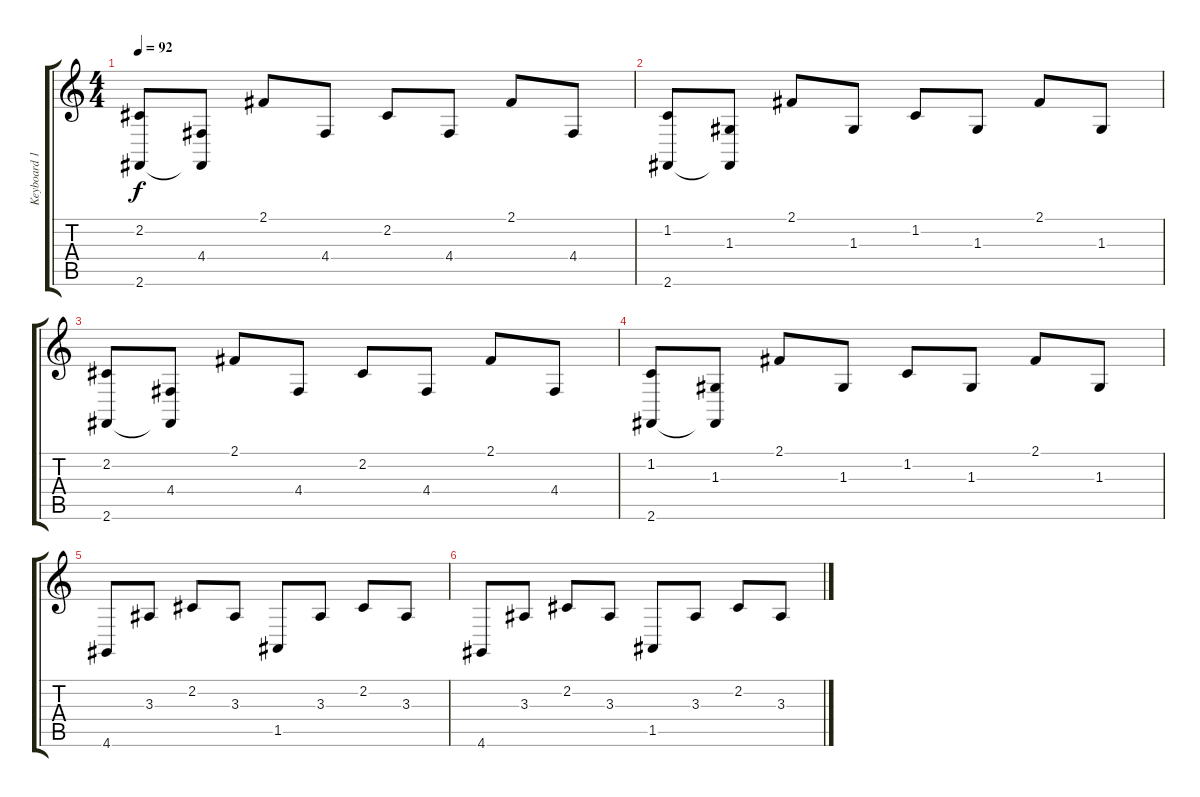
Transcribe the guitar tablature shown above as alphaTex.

\track ("Keyboard 1" "Keyboard 1") {instrument pizzicatostrings}
\staff {score tabs}
\tuning (E4 B3 G3 D3 A2 E2) {hide}
\ts (4 4)
\tempo 92
\clef g2
\ks c
(2.2 2.6).8{dy f} (4.4 2.6{t}).8 2.1.8 4.4.8 2.2.8 4.4.8 2.1.8 4.4.8 |
(1.2 2.6).8 (1.3 2.6{t}).8 2.1.8 1.3.8 1.2.8 1.3.8 2.1.8 1.3.8 |
(2.2 2.6).8 (4.4 2.6{t}).8 2.1.8 4.4.8 2.2.8 4.4.8 2.1.8 4.4.8 |
(1.2 2.6).8 (1.3 2.6{t}).8 2.1.8 1.3.8 1.2.8 1.3.8 2.1.8 1.3.8 |
4.6.8 3.3.8 2.2.8 3.3.8 1.5.8 3.3.8 2.2.8 3.3.8 |
4.6.8 3.3.8 2.2.8 3.3.8 1.5.8 3.3.8 2.2.8 3.3.8
